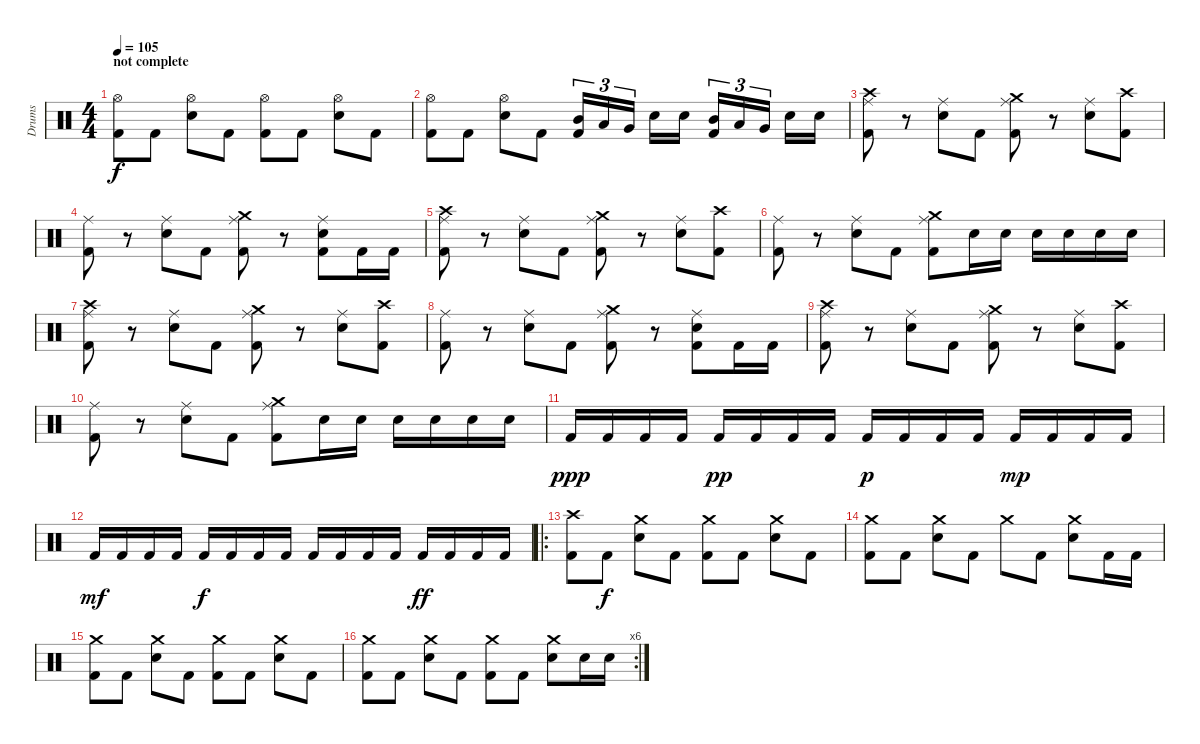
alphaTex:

\track ("Drums" "Drums") {instrument percussion}
\staff {score}
\articulation defaults
\ts (4 4)
\section ("" "not complete")
\tempo 105
\clef neutral
\ks c
("Hi-Hat (open)" "Kick (hit) 2").8{dy f} "Kick (hit) 2".8 ("Hi-Hat (open)" "Snare (hit) 2").8 "Kick (hit) 2".8 ("Hi-Hat (open)" "Kick (hit) 2").8 "Kick (hit) 2".8 ("Hi-Hat (open)" "Snare (hit) 2").8 "Kick (hit) 2".8 |
("Hi-Hat (open)" "Kick (hit) 2").8 "Kick (hit) 2".8 ("Hi-Hat (open)" "Snare (hit) 2").8 "Kick (hit) 2".8 ("Mid Tom (hit)" "Kick (hit) 2").16{tu (3 2)} "Low Tom (hit)".16{tu (3 2)} "Very Low Tom (hit)".16{tu (3 2)} "Snare (hit) 2".16 "Snare (hit) 2".16 ("Mid Tom (hit)" "Kick (hit) 2").16{tu (3 2)} "Low Tom (hit)".16{tu (3 2)} "Very Low Tom (hit)".16{tu (3 2)} "Snare (hit) 2".16 "Snare (hit) 2".16 |
("Crash high (hit)" "Ride (middle)" "Kick (hit) 2").8 r.8 ("Ride (middle)" "Snare (hit) 2").8 "Kick (hit) 2".8 ("Crash medium (hit)" "Ride (middle)" "Kick (hit) 2").8 r.8 ("Ride (middle)" "Snare (hit) 2").8 ("Crash high (hit)" "Kick (hit) 2").8 |
("Ride (middle)" "Kick (hit) 2").8 r.8 ("Ride (middle)" "Snare (hit) 2").8 "Kick (hit) 2".8 ("Crash medium (hit)" "Ride (middle)" "Kick (hit) 2").8 r.8 ("Ride (middle)" "Snare (hit) 2" "Kick (hit) 2").8 "Kick (hit) 2".16 "Kick (hit) 2".16 |
("Crash high (hit)" "Ride (middle)" "Kick (hit) 2").8 r.8 ("Ride (middle)" "Snare (hit) 2").8 "Kick (hit) 2".8 ("Crash medium (hit)" "Ride (middle)" "Kick (hit) 2").8 r.8 ("Ride (middle)" "Snare (hit) 2").8 ("Crash high (hit)" "Kick (hit) 2").8 |
("Ride (middle)" "Kick (hit) 2").8 r.8 ("Ride (middle)" "Snare (hit) 2").8 "Kick (hit) 2".8 ("Crash medium (hit)" "Ride (middle)" "Kick (hit) 2").8 "Snare (hit) 2".16 "Snare (hit) 2".16 "Snare (hit) 2".16 "Snare (hit) 2".16 "Snare (hit) 2".16 "Snare (hit) 2".16 |
("Crash high (hit)" "Ride (middle)" "Kick (hit) 2").8 r.8 ("Ride (middle)" "Snare (hit) 2").8 "Kick (hit) 2".8 ("Crash medium (hit)" "Ride (middle)" "Kick (hit) 2").8 r.8 ("Ride (middle)" "Snare (hit) 2").8 ("Crash high (hit)" "Kick (hit) 2").8 |
("Ride (middle)" "Kick (hit) 2").8 r.8 ("Ride (middle)" "Snare (hit) 2").8 "Kick (hit) 2".8 ("Crash medium (hit)" "Ride (middle)" "Kick (hit) 2").8 r.8 ("Ride (middle)" "Snare (hit) 2" "Kick (hit) 2").8 "Kick (hit) 2".16 "Kick (hit) 2".16 |
("Crash high (hit)" "Ride (middle)" "Kick (hit) 2").8 r.8 ("Ride (middle)" "Snare (hit) 2").8 "Kick (hit) 2".8 ("Crash medium (hit)" "Ride (middle)" "Kick (hit) 2").8 r.8 ("Ride (middle)" "Snare (hit) 2").8 ("Crash high (hit)" "Kick (hit) 2").8 |
("Ride (middle)" "Kick (hit) 2").8 r.8 ("Ride (middle)" "Snare (hit) 2").8 "Kick (hit) 2".8 ("Crash medium (hit)" "Ride (middle)" "Kick (hit) 2").8 "Snare (hit) 2".16 "Snare (hit) 2".16 "Snare (hit) 2".16 "Snare (hit) 2".16 "Snare (hit) 2".16 "Snare (hit) 2".16 |
"Kick (hit) 2".16{dy ppp} "Kick (hit) 2".16 "Kick (hit) 2".16 "Kick (hit) 2".16 "Kick (hit) 2".16{dy pp} "Kick (hit) 2".16 "Kick (hit) 2".16 "Kick (hit) 2".16 "Kick (hit) 2".16{dy p} "Kick (hit) 2".16 "Kick (hit) 2".16 "Kick (hit) 2".16 "Kick (hit) 2".16{dy mp} "Kick (hit) 2".16 "Kick (hit) 2".16 "Kick (hit) 2".16 |
"Kick (hit) 2".16{dy mf} "Kick (hit) 2".16 "Kick (hit) 2".16 "Kick (hit) 2".16 "Kick (hit) 2".16{dy f} "Kick (hit) 2".16 "Kick (hit) 2".16 "Kick (hit) 2".16 "Kick (hit) 2".16 "Kick (hit) 2".16 "Kick (hit) 2".16 "Kick (hit) 2".16 "Kick (hit) 2".16{dy ff} "Kick (hit) 2".16 "Kick (hit) 2".16 "Kick (hit) 2".16 |
\ro
("Crash high (hit)" "Kick (hit) 2").8 "Kick (hit) 2".8{dy f} ("Crash medium (hit)" "Snare (hit) 2").8 "Kick (hit) 2".8 ("Crash medium (hit)" "Kick (hit) 2").8 "Kick (hit) 2".8 ("Crash medium (hit)" "Snare (hit) 2").8 "Kick (hit) 2".8 |
("Crash medium (hit)" "Kick (hit) 2").8 "Kick (hit) 2".8 ("Crash medium (hit)" "Snare (hit) 2").8 "Kick (hit) 2".8 "Crash medium (hit)".8 "Kick (hit) 2".8 ("Crash medium (hit)" "Snare (hit) 2").8 "Kick (hit) 2".16 "Kick (hit) 2".16 |
("Crash medium (hit)" "Kick (hit) 2").8 "Kick (hit) 2".8 ("Crash medium (hit)" "Snare (hit) 2").8 "Kick (hit) 2".8 ("Crash medium (hit)" "Kick (hit) 2").8 "Kick (hit) 2".8 ("Crash medium (hit)" "Snare (hit) 2").8 "Kick (hit) 2".8 |
\rc 6
("Crash medium (hit)" "Kick (hit) 2").8 "Kick (hit) 2".8 ("Crash medium (hit)" "Snare (hit) 2").8 "Kick (hit) 2".8 ("Crash medium (hit)" "Kick (hit) 2").8 "Kick (hit) 2".8 ("Crash medium (hit)" "Snare (hit) 2").8 "Snare (hit) 2".16 "Snare (hit) 2".16
